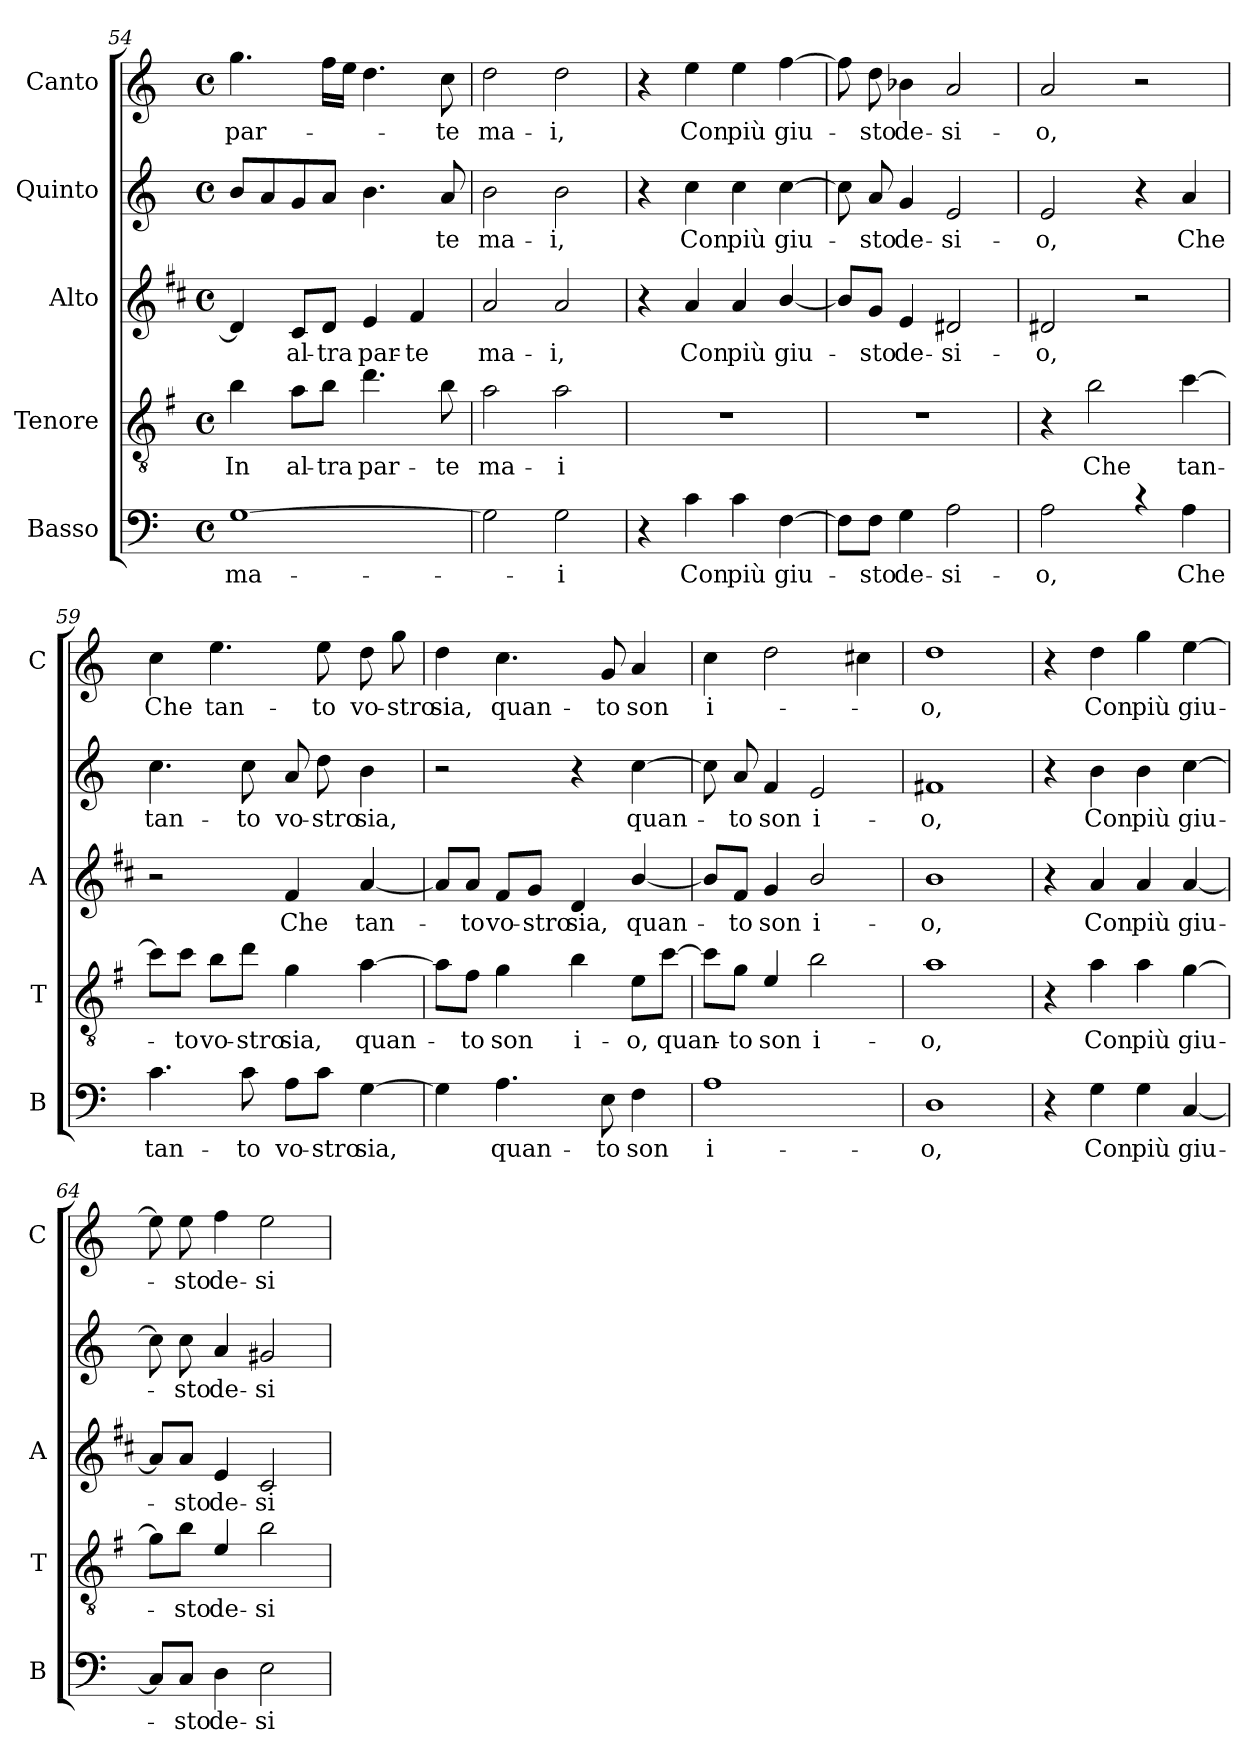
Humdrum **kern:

**kern	**text	**kern	**text	**kern	**text	**kern	**text	**kern	**text
*part5	*part5	*part4	*part4	*part3	*part3	*part2	*part2	*part1	*part1
*staff5	*staff5	*staff4	*staff4	*staff3	*staff3	*staff2	*staff2	*staff1	*staff1
*I"Basso	*	*I"Tenore	*	*I"Alto	*	*I"Quinto	*	*I"Canto	*
*I'B	*	*I'T	*	*I'A	*	*	*	*I'C	*
*clefF4	*	*clefGv2	*	*clefG2	*	*clefG2	*	*clefG2	*
*	*	*ITrd4c7	*	*ITrd1c2	*	*	*	*	*
*k[]	*	*k[]	*	*k[]	*	*k[]	*	*k[]	*
*C:	*	*C:	*	*C:	*	*C:	*	*C:	*
*M4/4	*	*M4/4	*	*M4/4	*	*M4/4	*	*M4/4	*
*met(c)	*	*met(c)	*	*met(c)	*	*met(c)	*	*met(c)	*
=54	=54	=54	=54	=54	=54	=54	=54	=54	=54
!	!LO:LY:b	!	!LO:LY:b	!	!	!	!	!	!LO:LY:b
[1G	ma-	4e\	In	4c/]	.	8b/L	.	4.gg\	par-
.	.	.	.	.	.	8a/	.	.	.
!	!	!	!LO:LY:b	!	!LO:LY:b	!	!	!	!
.	.	8d\L	al-	8B/L	al-	8g/	.	.	.
!	!	!	!LO:LY:b	!	!LO:LY:b	!	!	!	!
.	.	8e\J	-tra	8c/J	-tra	8a/J	.	16ff\LL	.
.	.	.	.	.	.	.	.	16ee\JJ	.
!	!	!	!LO:LY:b	!	!LO:LY:b	!	!	!	!
.	.	4.g\	par-	4d/	par-	4.b\	.	4.dd\	.
!	!	!	!	!	!LO:LY:b	!	!	!	!
.	.	.	.	4e/	-te	.	.	.	.
!	!	!	!LO:LY:b	!	!	!	!LO:LY:b	!	!LO:LY:b
.	.	8e\	-te	.	.	8a/	-te	8cc\	-te
=55	=55	=55	=55	=55	=55	=55	=55	=55	=55
!	!	!	!LO:LY:b	!	!LO:LY:b	!	!LO:LY:b	!	!LO:LY:b
2G\]	.	2d\	ma-	2g/	ma-	2b\	ma-	2dd\	ma-
!	!LO:LY:b	!	!LO:LY:b	!	!LO:LY:b	!	!LO:LY:b	!	!LO:LY:b
2G\	-i	2d\	-i	2g/	-i,	2b\	-i,	2dd\	-i,
=56	=56	=56	=56	=56	=56	=56	=56	=56	=56
4r	.	1r	.	4r	.	4r	.	4r	.
!	!LO:LY:b	!	!	!	!LO:LY:b	!	!LO:LY:b	!	!LO:LY:b
4c\	Con	.	.	4g/	Con	4cc\	Con	4ee\	Con
!	!LO:LY:b	!	!	!	!LO:LY:b	!	!LO:LY:b	!	!LO:LY:b
4c\	più	.	.	4g/	più	4cc\	più	4ee\	più
!	!LO:LY:b	!	!	!	!LO:LY:b	!	!LO:LY:b	!	!LO:LY:b
[4F\	giu-	.	.	[4a/	giu-	[4cc\	giu-	[4ff\	giu-
!!LO:LB:g=z
=57	=57	=57	=57	=57	=57	=57	=57	=57	=57
8F\L]	.	1r	.	8a/L]	.	8cc\]	.	8ff\]	.
!	!LO:LY:b	!	!	!	!LO:LY:b	!	!LO:LY:b	!	!LO:LY:b
8F\J	-sto	.	.	8f/J	-sto	8a/	-sto	8dd\	-sto
!	!LO:LY:b	!	!	!	!LO:LY:b	!	!LO:LY:b	!	!LO:LY:b
4G\	de-	.	.	4d/	de-	4g/	de-	4b-X\	de-
!	!LO:LY:b	!	!	!	!LO:LY:b	!	!LO:LY:b	!	!LO:LY:b
2A\	-si-	.	.	2c#X/	-si-	2e/	-si-	2a/	-si-
=58	=58	=58	=58	=58	=58	=58	=58	=58	=58
!	!LO:LY:b	!	!	!	!LO:LY:b	!	!LO:LY:b	!	!LO:LY:b
2A\	-o,	4r	.	2c#X/	-o,	2e/	-o,	2a/	-o,
!	!	!	!LO:LY:b	!	!	!	!	!	!
.	.	2e\	Che	.	.	.	.	.	.
4rc	.	.	.	2r	.	4r	.	2r	.
!	!LO:LY:b	!	!LO:LY:b	!	!	!	!LO:LY:b	!	!
4A\	Che	[4f\	tan-	.	.	4a/	Che	.	.
=59	=59	=59	=59	=59	=59	=59	=59	=59	=59
!	!LO:LY:b	!	!	!	!	!	!LO:LY:b	!	!LO:LY:b
4.c\	tan-	8f\L]	.	2r	.	4.cc\	tan-	4cc\	Che
!	!	!	!LO:LY:b	!	!	!	!	!	!
.	.	8f\J	-to	.	.	.	.	.	.
!	!	!	!LO:LY:b	!	!	!	!	!	!LO:LY:b
.	.	8e\L	vo-	.	.	.	.	4.ee\	tan-
!	!LO:LY:b	!	!LO:LY:b	!	!	!	!LO:LY:b	!	!
8c\	-to	8g\J	-stro	.	.	8cc\	-to	.	.
!	!LO:LY:b	!	!LO:LY:b	!	!LO:LY:b	!	!LO:LY:b	!	!
8A\L	vo-	4c\	sia,	4e/	Che	8a/	vo-	.	.
!	!LO:LY:b	!	!	!	!	!	!LO:LY:b	!	!LO:LY:b
8c\J	-stro	.	.	.	.	8dd\	-stro	8ee\	-to
!	!LO:LY:b	!	!LO:LY:b	!	!LO:LY:b	!	!LO:LY:b	!	!LO:LY:b
[4G\	sia,	[4d\	quan-	[4g/	tan-	4b\	sia,	8dd\	vo-
!	!	!	!	!	!	!	!	!	!LO:LY:b
.	.	.	.	.	.	.	.	8gg\	-stro
=60	=60	=60	=60	=60	=60	=60	=60	=60	=60
!	!	!	!	!	!	!	!	!	!LO:LY:b
4G\]	.	8d\L]	.	8g/L]	.	2r	.	4dd\	sia,
!	!	!	!LO:LY:b	!	!LO:LY:b	!	!	!	!
.	.	8B\J	-to	8g/J	-to	.	.	.	.
!	!LO:LY:b	!	!LO:LY:b	!	!LO:LY:b	!	!	!	!LO:LY:b
4.A\	quan-	4c\	son	8e/L	vo-	.	.	4.cc\	quan-
!	!	!	!	!	!LO:LY:b	!	!	!	!
.	.	.	.	8f/J	-stro	.	.	.	.
!	!	!	!LO:LY:b	!	!LO:LY:b	!	!	!	!
.	.	4e\	i-	4c/	sia,	4r	.	.	.
!	!LO:LY:b	!	!	!	!	!	!	!	!LO:LY:b
8E\	-to	.	.	.	.	.	.	8g/	-to
!	!LO:LY:b	!	!LO:LY:b	!	!LO:LY:b	!	!LO:LY:b	!	!LO:LY:b
4F\	son	8A\L	-o,	[4a/	quan-	[4cc\	quan-	4a/	son
!	!	!	!LO:LY:b	!	!	!	!	!	!
.	.	[8f\J	quan-	.	.	.	.	.	.
=61	=61	=61	=61	=61	=61	=61	=61	=61	=61
!	!LO:LY:b	!	!	!	!	!	!	!	!LO:LY:b
1A	i-	8f\L]	.	8a/L]	.	8cc\]	.	4cc\	i-
!	!	!	!LO:LY:b	!	!LO:LY:b	!	!LO:LY:b	!	!
.	.	8c\J	-to	8e/J	-to	8a/	-to	.	.
!	!	!	!LO:LY:b	!	!LO:LY:b	!	!LO:LY:b	!	!
.	.	4A/	son	4f/	son	4f/	son	2dd\	.
!	!	!	!LO:LY:b	!	!LO:LY:b	!	!LO:LY:b	!	!
.	.	2e\	i-	2a/	i-	2e/	i-	.	.
.	.	.	.	.	.	.	.	4cc#X\	.
=62	=62	=62	=62	=62	=62	=62	=62	=62	=62
!	!LO:LY:b	!	!LO:LY:b	!	!LO:LY:b	!	!LO:LY:b	!	!LO:LY:b
1D	-o,	1d	-o,	1a	-o,	1f#X	-o,	1dd	-o,
!!LO:LB:g=z
=63	=63	=63	=63	=63	=63	=63	=63	=63	=63
4r	.	4r	.	4r	.	4r	.	4r	.
!	!LO:LY:b	!	!LO:LY:b	!	!LO:LY:b	!	!LO:LY:b	!	!LO:LY:b
4G\	Con	4d\	Con	4g/	Con	4b\	Con	4dd\	Con
!	!LO:LY:b	!	!LO:LY:b	!	!LO:LY:b	!	!LO:LY:b	!	!LO:LY:b
4G\	più	4d\	più	4g/	più	4b\	più	4gg\	più
!	!LO:LY:b	!	!LO:LY:b	!	!LO:LY:b	!	!LO:LY:b	!	!LO:LY:b
[4C/	giu-	[4c\	giu-	[4g/	giu-	[4cc\	giu-	[4ee\	giu-
=64	=64	=64	=64	=64	=64	=64	=64	=64	=64
8C/L]	.	8c\L]	.	8g/L]	.	8cc\]	.	8ee\]	.
!	!LO:LY:b	!	!LO:LY:b	!	!LO:LY:b	!	!LO:LY:b	!	!LO:LY:b
8C/J	-sto	8e\J	-sto	8g/J	-sto	8cc\	-sto	8ee\	-sto
!	!LO:LY:b	!	!LO:LY:b	!	!LO:LY:b	!	!LO:LY:b	!	!LO:LY:b
4D\	de-	4A/	de-	4d/	de-	4a/	de-	4ff\	de-
!	!LO:LY:b	!	!LO:LY:b	!	!LO:LY:b	!	!LO:LY:b	!	!LO:LY:b
2E\	-si-	2e\	-si-	2B/	-si-	2g#X/	-si-	2ee\	-si-
=	=	=	=	=	=	=	=	=	=
*-	*-	*-	*-	*-	*-	*-	*-	*-	*-
